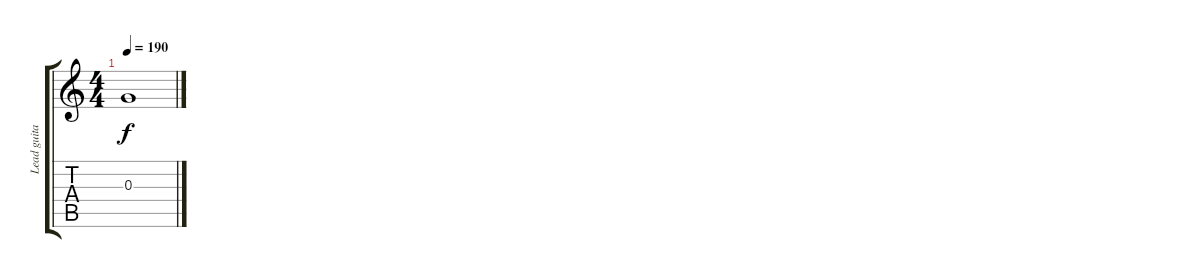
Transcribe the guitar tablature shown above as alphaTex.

\track ("Lead guitar (Tom)" "Lead guita") {instrument distortionguitar}
\staff {score tabs}
\tuning (E4 B3 G3 D3 A2 E2) {hide}
\ts (4 4)
\tempo 190
\clef g2
\ks c
0.3.1{dy f}
